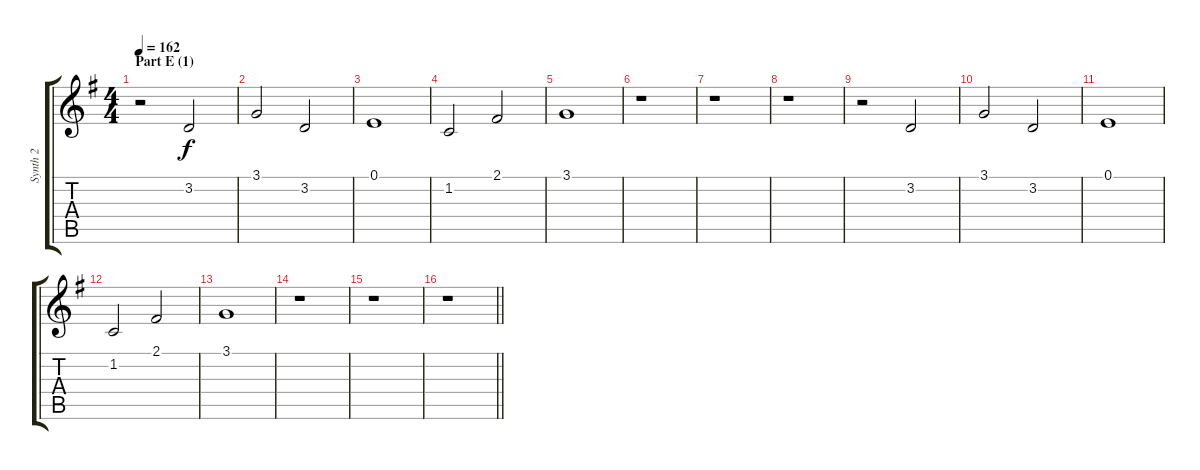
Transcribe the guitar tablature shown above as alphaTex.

\track ("Synth 2" "Synth 2") {instrument pad3polysynth}
\staff {score tabs}
\tuning (E4 B3 G3 D3 A2 E2) {hide}
\ts (4 4)
\section ("" "Part E (1)")
\tempo 162
\clef g2
\ks g
r.2{dy f} 3.2.2 |
3.1.2 3.2.2 |
0.1.1 |
1.2.2 2.1.2 |
3.1.1 |
r.1 |
r.1 |
r.1 |
r.2 3.2.2 |
3.1.2 3.2.2 |
0.1.1 |
1.2.2 2.1.2 |
3.1.1 |
r.1 |
r.1 |
\barLineRight lightlight
r.1
